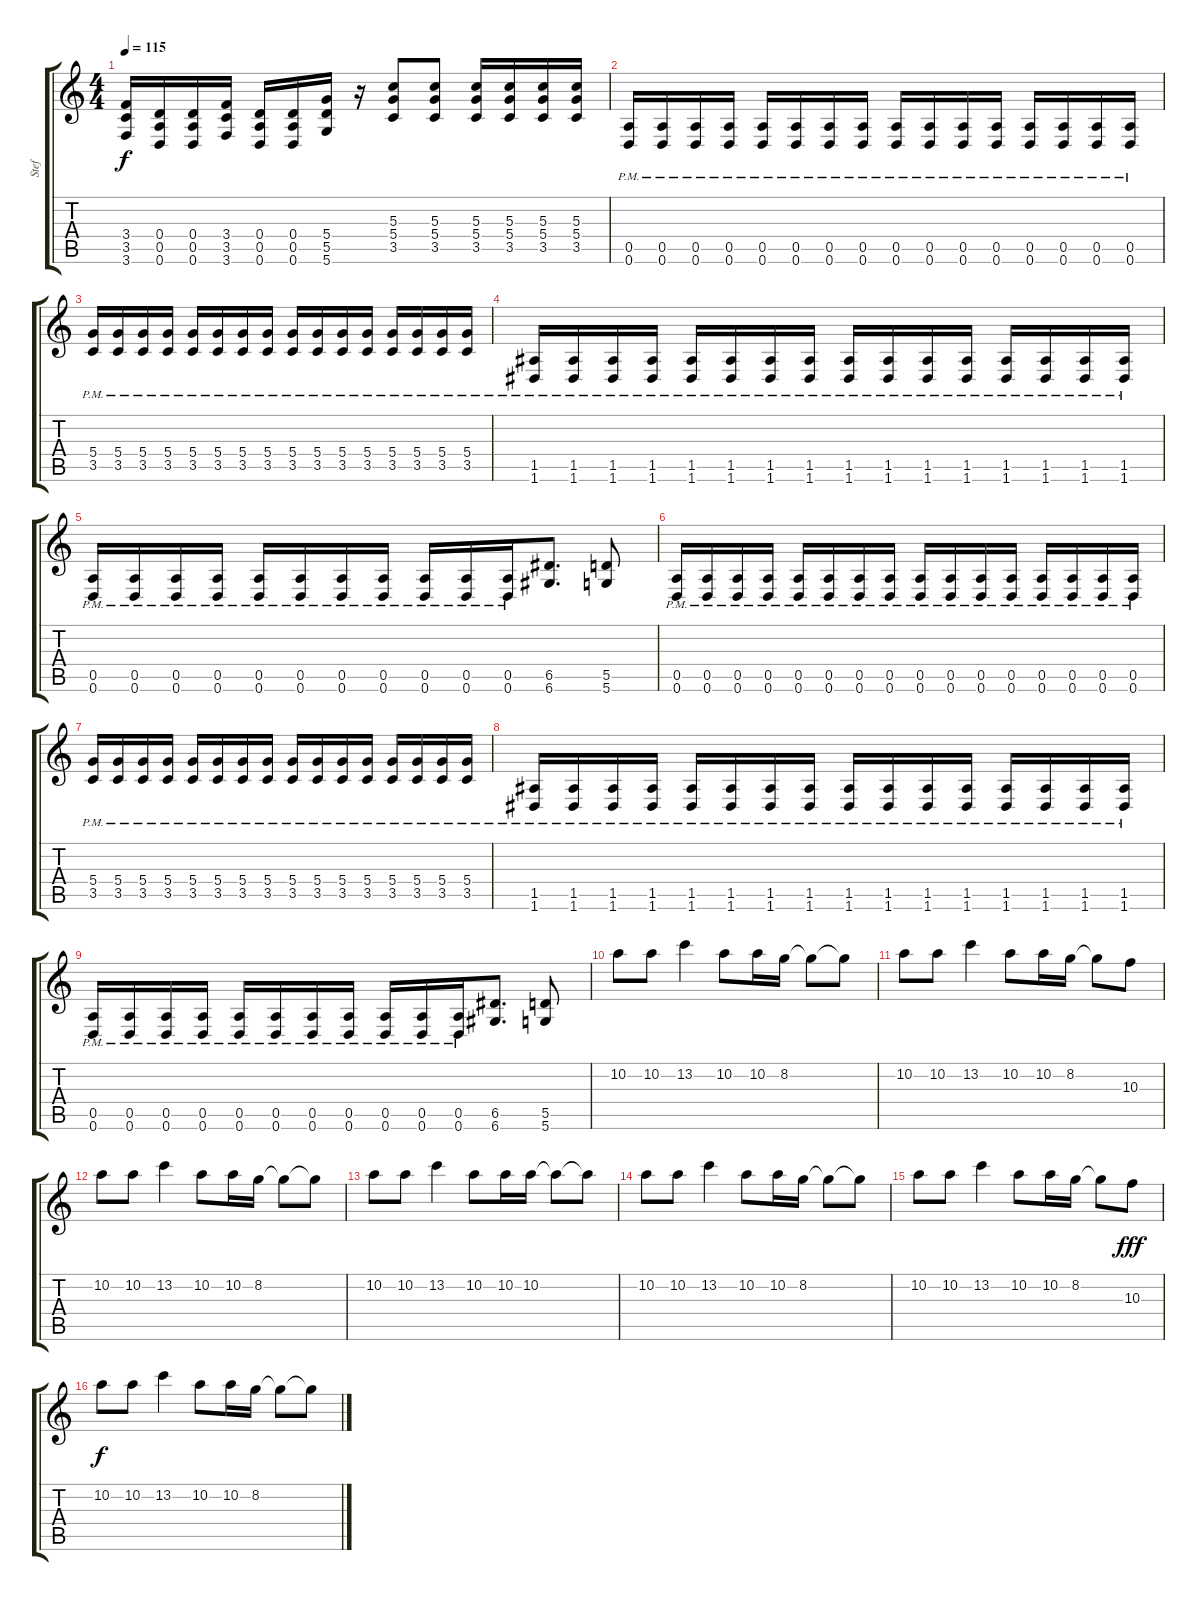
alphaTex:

\track ("Stef" "Stef") {instrument distortionguitar}
\staff {score tabs}
\tuning (E4 B3 G3 D3 A2 D2) {hide}
\ts (4 4)
\tempo 115
\clef g2
\ks c
(3.4 3.5 3.6).16{dy f} (0.4 0.5 0.6).16 (0.4 0.5 0.6).16 (3.4 3.5 3.6).16 (0.4 0.5 0.6).16 (0.4 0.5 0.6).16 (5.4 5.5 5.6).16 r.16 (5.3 5.4 3.5).8 (5.3 5.4 3.5).8 (5.3 5.4 3.5).16 (5.3 5.4 3.5).16 (5.3 5.4 3.5).16 (5.3 5.4 3.5).16 |
(0.5{pm} 0.6{pm}).16 (0.5{pm} 0.6{pm}).16 (0.5{pm} 0.6{pm}).16 (0.5{pm} 0.6{pm}).16 (0.5{pm} 0.6{pm}).16 (0.5{pm} 0.6{pm}).16 (0.5{pm} 0.6{pm}).16 (0.5{pm} 0.6{pm}).16 (0.5{pm} 0.6{pm}).16 (0.5{pm} 0.6{pm}).16 (0.5{pm} 0.6{pm}).16 (0.5{pm} 0.6{pm}).16 (0.5{pm} 0.6{pm}).16 (0.5{pm} 0.6{pm}).16 (0.5{pm} 0.6{pm}).16 (0.5{pm} 0.6{pm}).16 |
(5.4{pm} 3.5{pm}).16 (5.4{pm} 3.5{pm}).16 (5.4{pm} 3.5{pm}).16 (5.4{pm} 3.5{pm}).16 (5.4{pm} 3.5{pm}).16 (5.4{pm} 3.5{pm}).16 (5.4{pm} 3.5{pm}).16 (5.4{pm} 3.5{pm}).16 (5.4{pm} 3.5{pm}).16 (5.4{pm} 3.5{pm}).16 (5.4{pm} 3.5{pm}).16 (5.4{pm} 3.5{pm}).16 (5.4{pm} 3.5{pm}).16 (5.4{pm} 3.5{pm}).16 (5.4{pm} 3.5{pm}).16 (5.4 3.5{pm}).16 |
(1.5{pm} 1.6{pm}).16 (1.5{pm} 1.6{pm}).16 (1.5{pm} 1.6{pm}).16 (1.5{pm} 1.6{pm}).16 (1.5{pm} 1.6{pm}).16 (1.5{pm} 1.6{pm}).16 (1.5{pm} 1.6{pm}).16 (1.5{pm} 1.6{pm}).16 (1.5{pm} 1.6{pm}).16 (1.5{pm} 1.6{pm}).16 (1.5{pm} 1.6{pm}).16 (1.5{pm} 1.6{pm}).16 (1.5{pm} 1.6{pm}).16 (1.5{pm} 1.6{pm}).16 (1.5{pm} 1.6{pm}).16 (1.5{pm} 1.6{pm}).16 |
(0.5{pm} 0.6{pm}).16 (0.5{pm} 0.6{pm}).16 (0.5{pm} 0.6{pm}).16 (0.5{pm} 0.6{pm}).16 (0.5{pm} 0.6{pm}).16 (0.5{pm} 0.6{pm}).16 (0.5{pm} 0.6{pm}).16 (0.5{pm} 0.6{pm}).16 (0.5{pm} 0.6{pm}).16 (0.5{pm} 0.6{pm}).16 (0.5{pm} 0.6{pm}).16 (6.5 6.6).8{d} (5.5 5.6).8 |
(0.5{pm} 0.6{pm}).16 (0.5{pm} 0.6{pm}).16 (0.5{pm} 0.6{pm}).16 (0.5{pm} 0.6{pm}).16 (0.5{pm} 0.6{pm}).16 (0.5{pm} 0.6{pm}).16 (0.5{pm} 0.6{pm}).16 (0.5{pm} 0.6{pm}).16 (0.5{pm} 0.6{pm}).16 (0.5{pm} 0.6{pm}).16 (0.5{pm} 0.6{pm}).16 (0.5{pm} 0.6{pm}).16 (0.5{pm} 0.6{pm}).16 (0.5{pm} 0.6{pm}).16 (0.5{pm} 0.6{pm}).16 (0.5{pm} 0.6{pm}).16 |
(5.4{pm} 3.5{pm}).16 (5.4{pm} 3.5{pm}).16 (5.4{pm} 3.5{pm}).16 (5.4{pm} 3.5{pm}).16 (5.4{pm} 3.5{pm}).16 (5.4{pm} 3.5{pm}).16 (5.4{pm} 3.5{pm}).16 (5.4{pm} 3.5{pm}).16 (5.4{pm} 3.5{pm}).16 (5.4{pm} 3.5{pm}).16 (5.4{pm} 3.5{pm}).16 (5.4{pm} 3.5{pm}).16 (5.4{pm} 3.5{pm}).16 (5.4{pm} 3.5{pm}).16 (5.4{pm} 3.5{pm}).16 (5.4 3.5{pm}).16 |
(1.5{pm} 1.6{pm}).16 (1.5{pm} 1.6{pm}).16 (1.5{pm} 1.6{pm}).16 (1.5{pm} 1.6{pm}).16 (1.5{pm} 1.6{pm}).16 (1.5{pm} 1.6{pm}).16 (1.5{pm} 1.6{pm}).16 (1.5{pm} 1.6{pm}).16 (1.5{pm} 1.6{pm}).16 (1.5{pm} 1.6{pm}).16 (1.5{pm} 1.6{pm}).16 (1.5{pm} 1.6{pm}).16 (1.5{pm} 1.6{pm}).16 (1.5{pm} 1.6{pm}).16 (1.5{pm} 1.6{pm}).16 (1.5{pm} 1.6{pm}).16 |
(0.5{pm} 0.6{pm}).16 (0.5{pm} 0.6{pm}).16 (0.5{pm} 0.6{pm}).16 (0.5{pm} 0.6{pm}).16 (0.5{pm} 0.6{pm}).16 (0.5{pm} 0.6{pm}).16 (0.5{pm} 0.6{pm}).16 (0.5{pm} 0.6{pm}).16 (0.5{pm} 0.6{pm}).16 (0.5{pm} 0.6{pm}).16 (0.5{pm} 0.6{pm}).16 (6.5 6.6).8{d} (5.5 5.6).8 |
10.2.8 10.2.8 13.2.4 10.2.8 10.2.16 8.2.16 8.2{t}.8 8.2{t}.8 |
10.2.8 10.2.8 13.2.4 10.2.8 10.2.16 8.2.16 8.2{t}.8 10.3.8 |
10.2.8 10.2.8 13.2.4 10.2.8 10.2.16 8.2.16 8.2{t}.8 8.2{t}.8 |
10.2.8 10.2.8 13.2.4 10.2.8 10.2.16 10.2.16 10.2{t}.8 10.2{t}.8 |
10.2.8 10.2.8 13.2.4 10.2.8 10.2.16 8.2.16 8.2{t}.8 8.2{t}.8 |
10.2.8 10.2.8 13.2.4 10.2.8 10.2.16 8.2.16 8.2{t}.8 10.3.8{dy fff} |
10.2.8{dy f} 10.2.8 13.2.4 10.2.8 10.2.16 8.2.16 8.2{t}.8 8.2{t}.8
